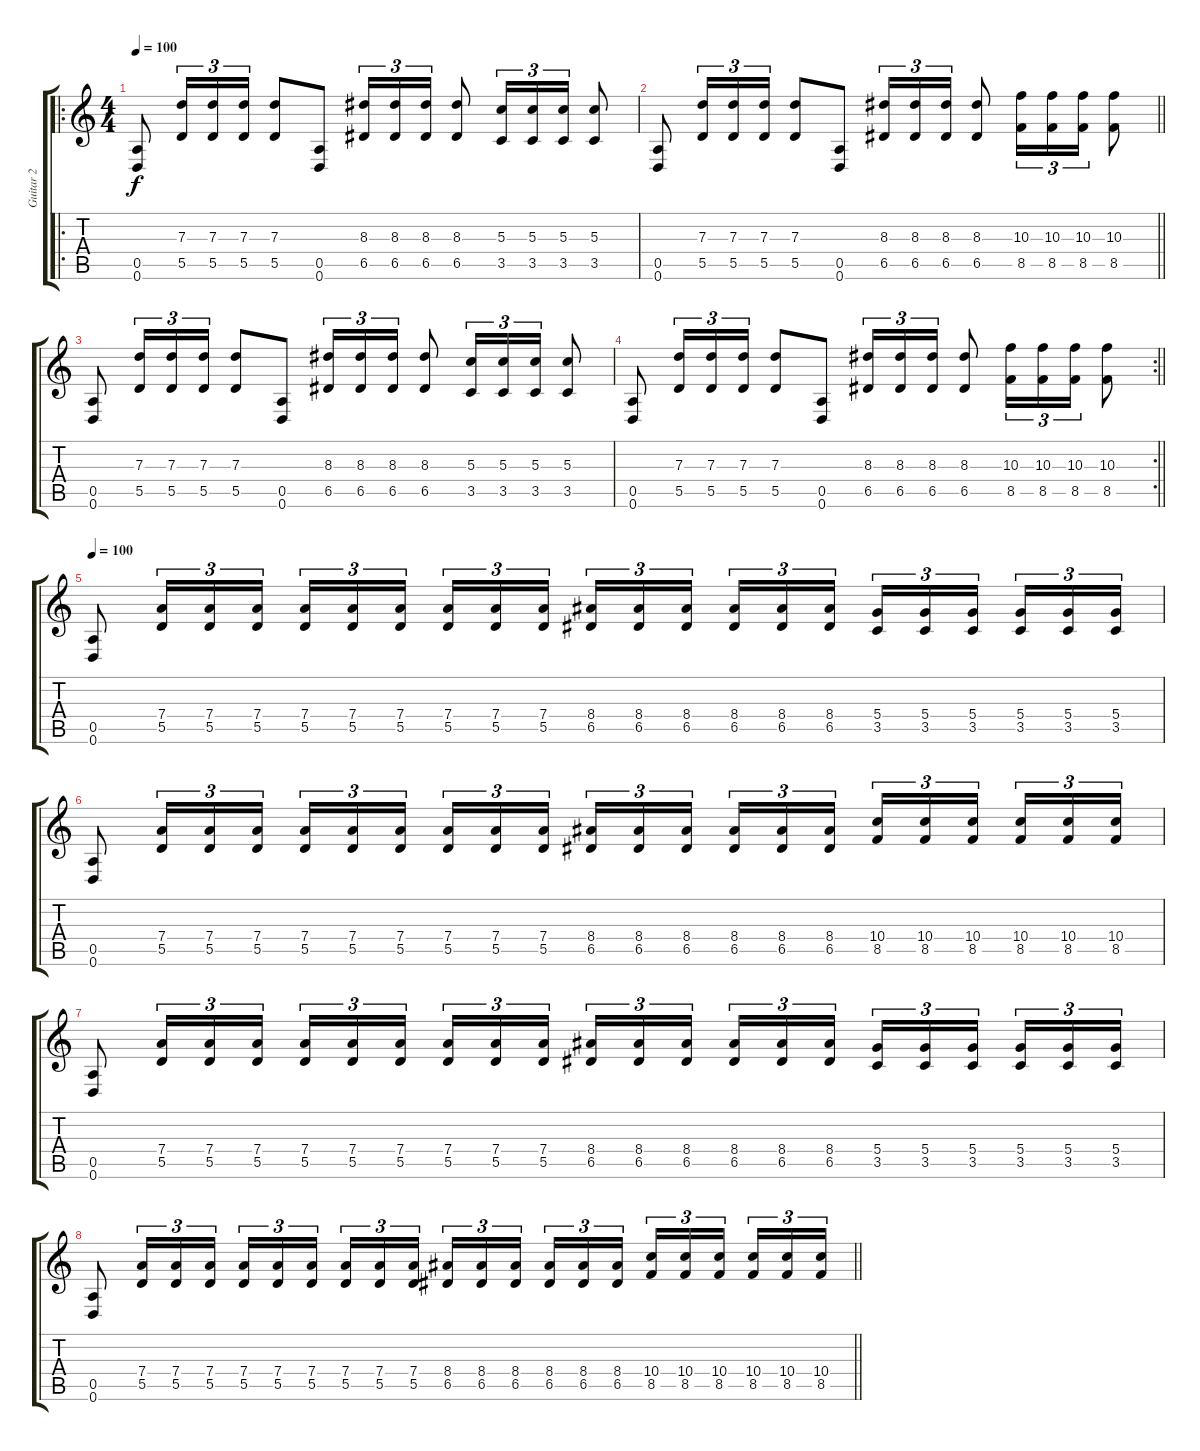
\track ("Guitar 2" "Guitar 2") {instrument distortionguitar}
\staff {score tabs}
\tuning (E4 B3 G3 D3 A2 D2) {hide}
\ro
\ts (4 4)
\tempo 100
\clef g2
\ks c
(0.5 0.6).8{dy f} (7.3 5.5).16{tu (3 2)} (7.3 5.5).16{tu (3 2)} (7.3 5.5).16{tu (3 2)} (7.3 5.5).8 (0.5 0.6).8 (8.3 6.5).16{tu (3 2)} (8.3 6.5).16{tu (3 2)} (8.3 6.5).16{tu (3 2)} (8.3 6.5).8 (5.3 3.5).16{tu (3 2)} (5.3 3.5).16{tu (3 2)} (5.3 3.5).16{tu (3 2)} (5.3 3.5).8 |
\barLineRight lightlight
(0.5 0.6).8 (7.3 5.5).16{tu (3 2)} (7.3 5.5).16{tu (3 2)} (7.3 5.5).16{tu (3 2)} (7.3 5.5).8 (0.5 0.6).8 (8.3 6.5).16{tu (3 2)} (8.3 6.5).16{tu (3 2)} (8.3 6.5).16{tu (3 2)} (8.3 6.5).8 (10.3 8.5).16{tu (3 2)} (10.3 8.5).16{tu (3 2)} (10.3 8.5).16{tu (3 2)} (10.3 8.5).8 |
(0.5 0.6).8 (7.3 5.5).16{tu (3 2)} (7.3 5.5).16{tu (3 2)} (7.3 5.5).16{tu (3 2)} (7.3 5.5).8 (0.5 0.6).8 (8.3 6.5).16{tu (3 2)} (8.3 6.5).16{tu (3 2)} (8.3 6.5).16{tu (3 2)} (8.3 6.5).8 (5.3 3.5).16{tu (3 2)} (5.3 3.5).16{tu (3 2)} (5.3 3.5).16{tu (3 2)} (5.3 3.5).8 |
\rc 2
\barLineRight lightlight
(0.5 0.6).8 (7.3 5.5).16{tu (3 2)} (7.3 5.5).16{tu (3 2)} (7.3 5.5).16{tu (3 2)} (7.3 5.5).8 (0.5 0.6).8 (8.3 6.5).16{tu (3 2)} (8.3 6.5).16{tu (3 2)} (8.3 6.5).16{tu (3 2)} (8.3 6.5).8 (10.3 8.5).16{tu (3 2)} (10.3 8.5).16{tu (3 2)} (10.3 8.5).16{tu (3 2)} (10.3 8.5).8 |
\tempo 100
(0.5 0.6).8 (7.4 5.5).16{tu (3 2)} (7.4 5.5).16{tu (3 2)} (7.4 5.5).16{tu (3 2)} (7.4 5.5).16{tu (3 2)} (7.4 5.5).16{tu (3 2)} (7.4 5.5).16{tu (3 2) beam splitsecondary} (7.4 5.5).16{tu (3 2)} (7.4 5.5).16{tu (3 2)} (7.4 5.5).16{tu (3 2)} (8.4 6.5).16{tu (3 2)} (8.4 6.5).16{tu (3 2)} (8.4 6.5).16{tu (3 2) beam splitsecondary} (8.4 6.5).16{tu (3 2)} (8.4 6.5).16{tu (3 2)} (8.4 6.5).16{tu (3 2)} (5.4 3.5).16{tu (3 2)} (5.4 3.5).16{tu (3 2)} (5.4 3.5).16{tu (3 2) beam splitsecondary} (5.4 3.5).16{tu (3 2)} (5.4 3.5).16{tu (3 2)} (5.4 3.5).16{tu (3 2)} |
(0.5 0.6).8 (7.4 5.5).16{tu (3 2)} (7.4 5.5).16{tu (3 2)} (7.4 5.5).16{tu (3 2)} (7.4 5.5).16{tu (3 2)} (7.4 5.5).16{tu (3 2)} (7.4 5.5).16{tu (3 2) beam splitsecondary} (7.4 5.5).16{tu (3 2)} (7.4 5.5).16{tu (3 2)} (7.4 5.5).16{tu (3 2)} (8.4 6.5).16{tu (3 2)} (8.4 6.5).16{tu (3 2)} (8.4 6.5).16{tu (3 2) beam splitsecondary} (8.4 6.5).16{tu (3 2)} (8.4 6.5).16{tu (3 2)} (8.4 6.5).16{tu (3 2)} (10.4 8.5).16{tu (3 2)} (10.4 8.5).16{tu (3 2)} (10.4 8.5).16{tu (3 2) beam splitsecondary} (10.4 8.5).16{tu (3 2)} (10.4 8.5).16{tu (3 2)} (10.4 8.5).16{tu (3 2)} |
(0.5 0.6).8 (7.4 5.5).16{tu (3 2)} (7.4 5.5).16{tu (3 2)} (7.4 5.5).16{tu (3 2)} (7.4 5.5).16{tu (3 2)} (7.4 5.5).16{tu (3 2)} (7.4 5.5).16{tu (3 2) beam splitsecondary} (7.4 5.5).16{tu (3 2)} (7.4 5.5).16{tu (3 2)} (7.4 5.5).16{tu (3 2)} (8.4 6.5).16{tu (3 2)} (8.4 6.5).16{tu (3 2)} (8.4 6.5).16{tu (3 2) beam splitsecondary} (8.4 6.5).16{tu (3 2)} (8.4 6.5).16{tu (3 2)} (8.4 6.5).16{tu (3 2)} (5.4 3.5).16{tu (3 2)} (5.4 3.5).16{tu (3 2)} (5.4 3.5).16{tu (3 2) beam splitsecondary} (5.4 3.5).16{tu (3 2)} (5.4 3.5).16{tu (3 2)} (5.4 3.5).16{tu (3 2)} |
\barLineRight lightlight
(0.5 0.6).8 (7.4 5.5).16{tu (3 2)} (7.4 5.5).16{tu (3 2)} (7.4 5.5).16{tu (3 2)} (7.4 5.5).16{tu (3 2)} (7.4 5.5).16{tu (3 2)} (7.4 5.5).16{tu (3 2) beam splitsecondary} (7.4 5.5).16{tu (3 2)} (7.4 5.5).16{tu (3 2)} (7.4 5.5).16{tu (3 2)} (8.4 6.5).16{tu (3 2)} (8.4 6.5).16{tu (3 2)} (8.4 6.5).16{tu (3 2) beam splitsecondary} (8.4 6.5).16{tu (3 2)} (8.4 6.5).16{tu (3 2)} (8.4 6.5).16{tu (3 2)} (10.4 8.5).16{tu (3 2)} (10.4 8.5).16{tu (3 2)} (10.4 8.5).16{tu (3 2) beam splitsecondary} (10.4 8.5).16{tu (3 2)} (10.4 8.5).16{tu (3 2)} (10.4 8.5).16{tu (3 2)}
